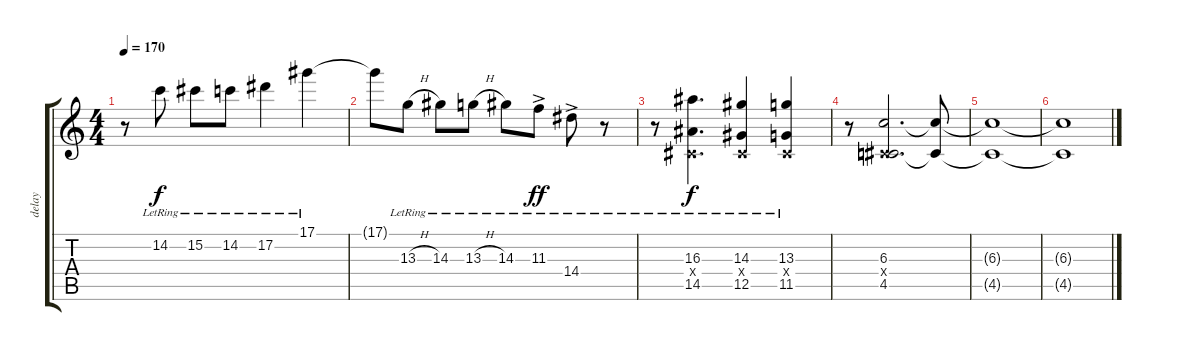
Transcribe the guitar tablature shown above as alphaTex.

\track ("delay" "delay") {instrument distortionguitar}
\staff {score tabs}
\tuning (Eb4 Bb3 Gb3 Db3 Ab2 Db2) {hide}
\ts (4 4)
\tempo 170
\clef g2
\ks c
r.8{dy ff} 14.2{lr}.8{dy f} 15.2{lr}.8 14.2{lr}.8 17.2{lr}.4 17.1{lr}.4 |
17.1{t}.8 13.3{h lr}.8 14.3{lr}.8 13.3{h lr}.8 14.3{lr}.8 11.3{ac lr}.8{dy ff} 14.4{ac lr}.8 r.8 |
r.8 (16.3{lr} 0.4{x} 14.5{lr}).4{d dy f} (14.3{lr} 0.4{x} 12.5{lr}).4 (13.3{lr} 0.4{x} 11.5{lr}).4 |
r.8{volume 0} (6.3 0.4{x} 4.5).2{d} (6.3{t} 4.5{t}).8 |
(6.3{t} 4.5{t}).1 |
(6.3{t} 4.5{t}).1
